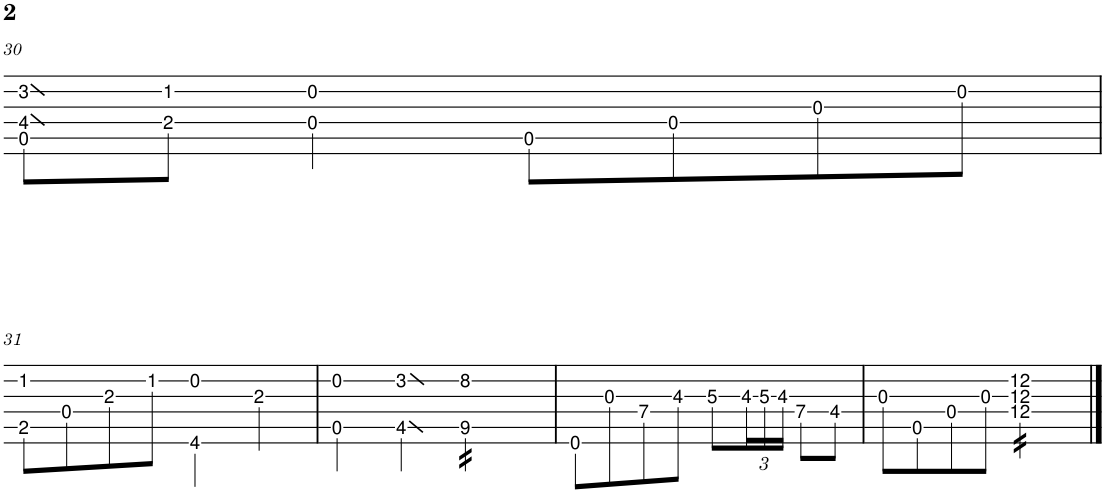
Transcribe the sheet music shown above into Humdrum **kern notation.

**kern
*part1
*staff1
*I"Guitar
*I'Guit.
!!LO:PB:g=z
*
*k[]
*M4/4
=30
8AA\ 8F#\ 8d\L
8E\ 8c\J
4D\ 4B\
8AA\L
8D\
8G\
8B\J
!!LO:LB:g=z
=31
8BB\ 8c\L
8D\
8A\
8c\J
4GG#\ 4B\
4A\
=32
4AA\ 4B\
4C#\ 4d\
2F#\ 2g\
=33
8EE\L
8G\
8A\
8B\J
8c\L
*Xbrackettup
24B\L
24c\
24B\JJ
8A\L
8F#\J
=34
8G\L
8AA\
8D\
8G\J
2d\ 2g\ 2b\
==
*-
